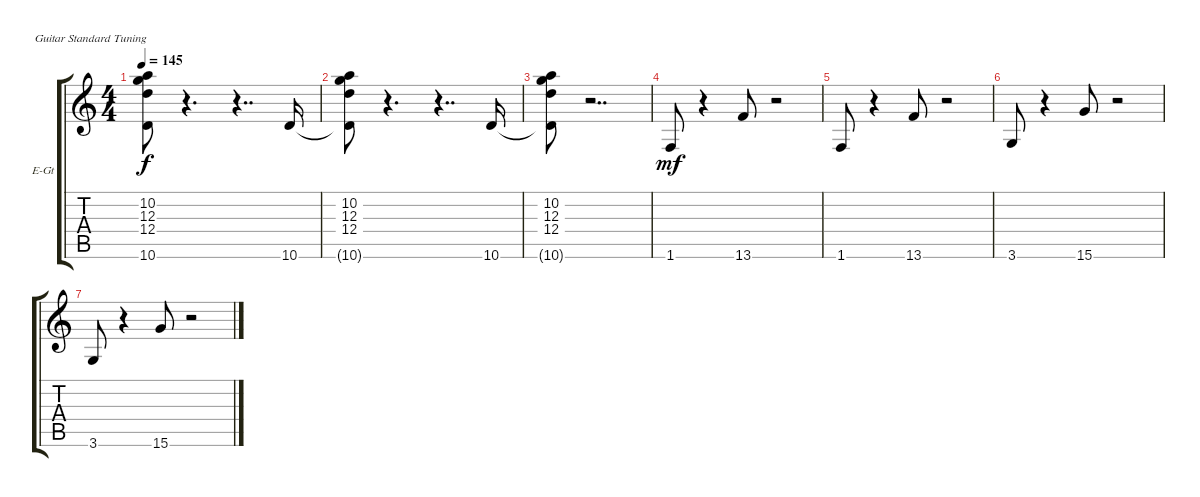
\defaultSystemsLayout 4
\bracketExtendMode groupsimilarinstruments
\firstSystemTrackNameOrientation horizontal
\otherSystemsTrackNameOrientation horizontal
\track ("Electric Guitar" "E-Gt") {instrument overdrivenguitar}
\staff {score tabs}
\tuning (E4 B3 G3 D3 A2 E2)
\ts (4 4)
\tempo 145
\clef g2
\ks c
(12.4 12.3 10.6{t} 10.2).8{dy f} r.4{d} r.4{dd} 10.6.16 |
(12.4 12.3 10.6{t} 10.2).8 r.4{d} r.4{dd} 10.6.16 |
(12.4 12.3 10.6{t} 10.2).8 r.2{dd} |
1.6.8{dy mf} r.4 13.6.8 r.2 |
1.6.8 r.4 13.6.8 r.2 |
3.6.8 r.4 15.6.8 r.2 |
3.6.8 r.4 15.6.8 r.2
